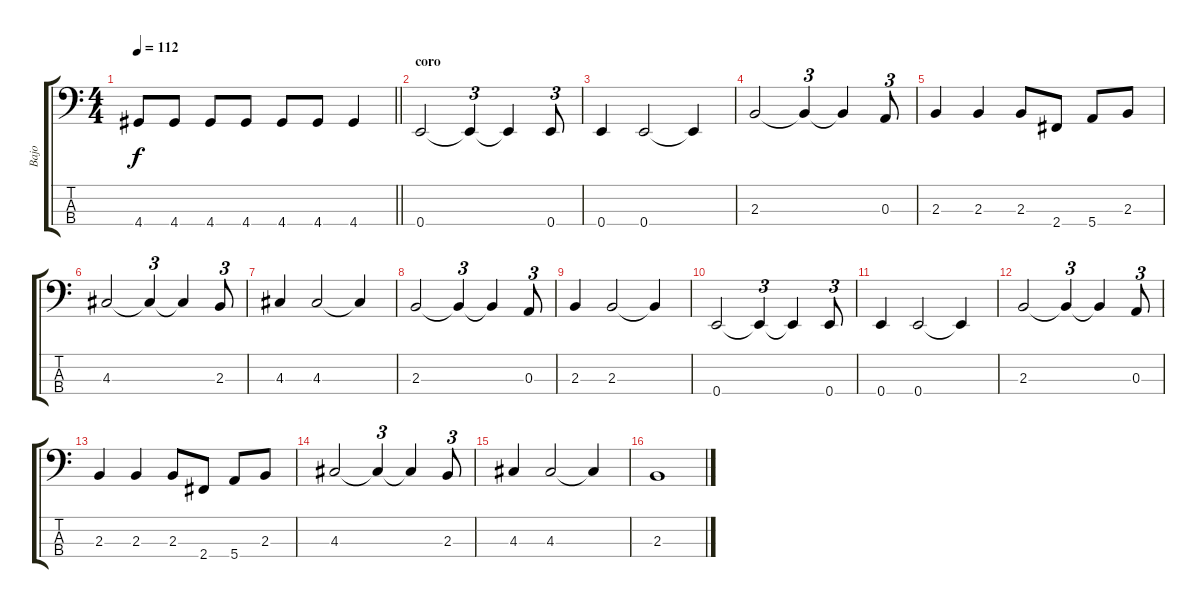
\track ("Bajo" "Bajo") {instrument electricbassfinger}
\staff {score tabs}
\tuning (G2 D2 A1 E1) {hide}
\ts (4 4)
\tempo 112
\clef f4
\barLineRight lightlight
\ks c
4.4.8{dy f} 4.4.8 4.4.8 4.4.8 4.4.8 4.4.8 4.4.4 |
\section ("" "coro")
0.4.2 0.4{t}.4{tu (3 2)} 0.4{t}.4 0.4.8{tu (3 2)} |
0.4.4 0.4.2 0.4{t}.4 |
2.3.2 2.3{t}.4{tu (3 2)} 2.3{t}.4 0.3.8{tu (3 2)} |
2.3.4 2.3.4 2.3.8 2.4.8 5.4.8 2.3.8 |
4.3.2 4.3{t}.4{tu (3 2)} 4.3{t}.4 2.3.8{tu (3 2)} |
4.3.4 4.3.2 4.3{t}.4 |
2.3.2 2.3{t}.4{tu (3 2)} 2.3{t}.4 0.3.8{tu (3 2)} |
2.3.4 2.3.2 2.3{t}.4 |
0.4.2 0.4{t}.4{tu (3 2)} 0.4{t}.4 0.4.8{tu (3 2)} |
0.4.4 0.4.2 0.4{t}.4 |
2.3.2 2.3{t}.4{tu (3 2)} 2.3{t}.4 0.3.8{tu (3 2)} |
2.3.4 2.3.4 2.3.8 2.4.8 5.4.8 2.3.8 |
4.3.2 4.3{t}.4{tu (3 2)} 4.3{t}.4 2.3.8{tu (3 2)} |
4.3.4 4.3.2 4.3{t}.4 |
2.3.1
